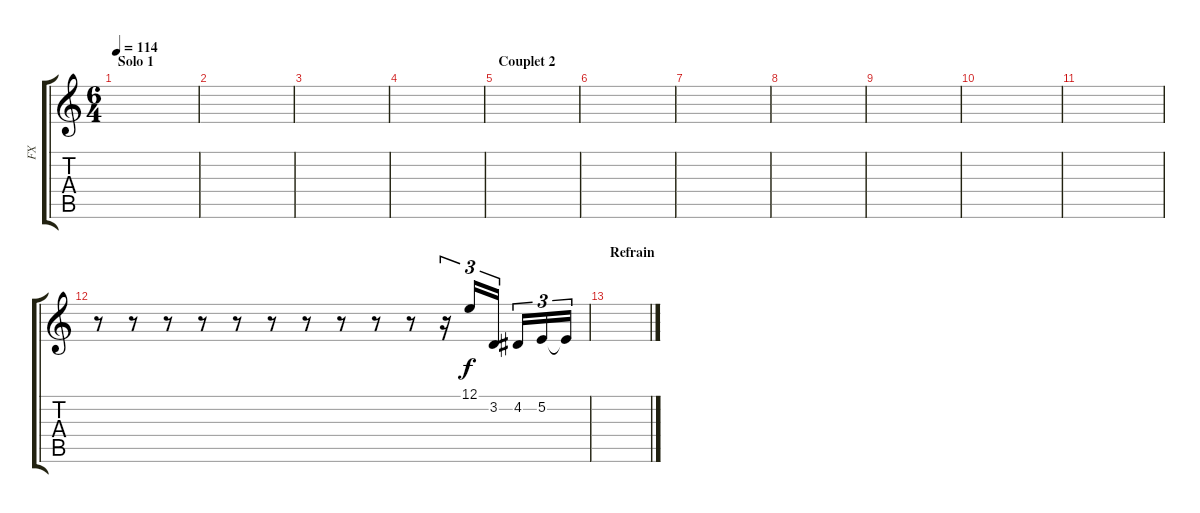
\track ("FX" "FX") {instrument fx4atmosphere}
\staff {score tabs}
\tuning (E4 B3 G3 D3 A2 E2) {hide}
\ts (6 4)
\section ("" "Solo 1")
\tempo 114
\clef g2
\ks c
|
|
|
|
\section ("" "Couplet 2")
|
|
|
|
|
|
|
r.8 r.8 r.8 r.8 r.8 r.8 r.8 r.8 r.8 r.8 r.16{tu (3 2)} 12.1.16{tu (3 2)} 3.2.16{tu (3 2)} 4.2.16{tu (3 2)} 5.2.16{tu (3 2)} 5.2{t}.16{tu (3 2)} |
\section ("" "Refrain")
